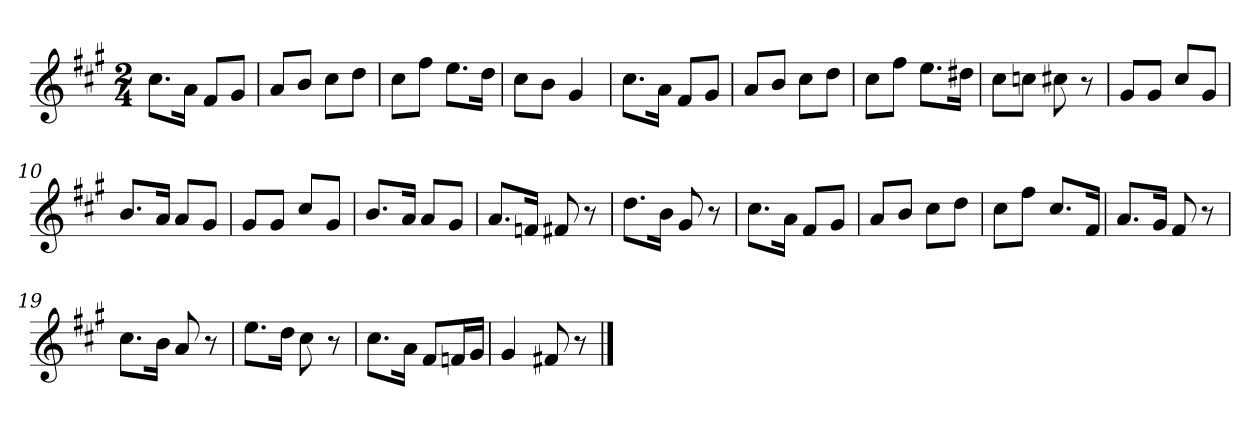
**kern
*part1
*staff1
*clefG2
*k[f#c#g#]
*M2/4
=1
8.cc#\L
16a\Jk
8f#/L
8g#/J
=2
8a/L
8b/J
8cc#\L
8dd\J
=3
8cc#\L
8ff#\J
8.ee\L
16dd\Jk
=4
8cc#\L
8b\J
4g#/
=5
8.cc#\L
16a\Jk
8f#/L
8g#/J
=6
8a/L
8b/J
8cc#\L
8dd\J
=7
8cc#\L
8ff#\J
8.ee\L
16dd#X\Jk
=8
8cc#\L
8ccn\J
8cc#X\
8r
=9
8g#/L
8g#/J
8cc#/L
8g#/J
=10
8.b/L
16a/Jk
8a/L
8g#/J
!!LO:LB:g=z
=11
8g#/L
8g#/J
8cc#/L
8g#/J
=12
8.b/L
16a/Jk
8a/L
8g#/J
=13
8.a/L
16fn/Jk
8f#X/
8r
=14
8.dd\L
16b\Jk
8g#/
8r
=15
8.cc#\L
16a\Jk
8f#/L
8g#/J
=16
8a/L
8b/J
8cc#\L
8dd\J
=17
8cc#\L
8ff#\J
8.cc#/L
16f#/Jk
=18
8.a/L
16g#/Jk
8f#/
8r
=19
8.cc#\L
16b\Jk
8a/
8r
=20
8.ee\L
16dd\Jk
8cc#\
8r
!!LO:LB:g=z
=21
8.cc#\L
16a\Jk
8f#/L
16fn/L
16g#/JJ
=22
4g#/
8f#X/
8r
==
*-
